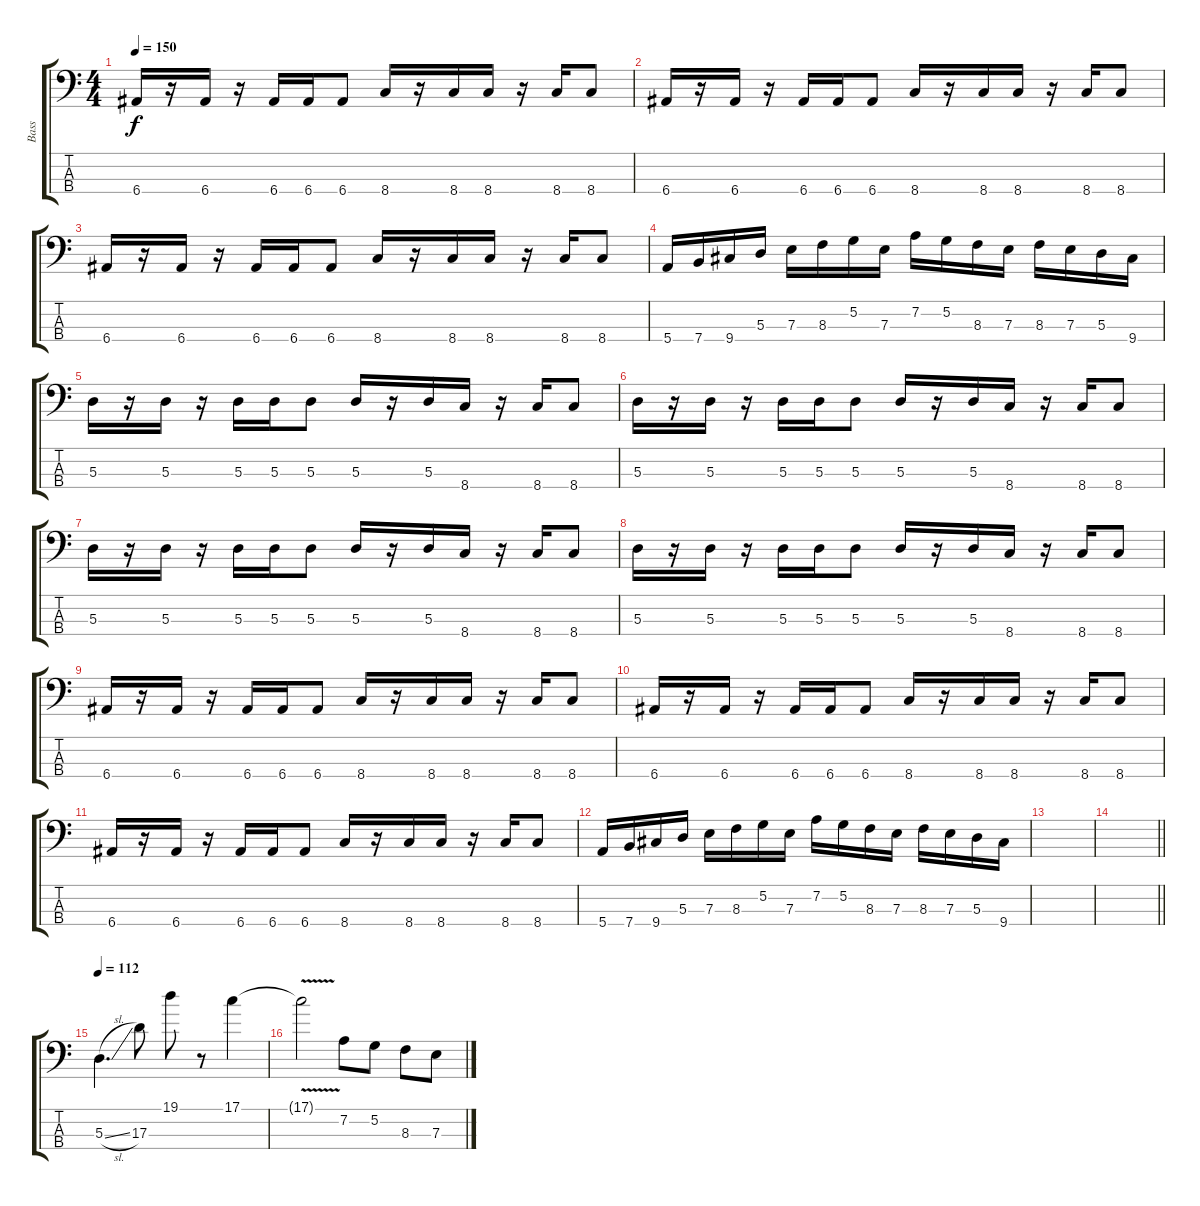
\track ("Bass" "Bass") {instrument electricbassfinger}
\staff {score tabs}
\tuning (G2 D2 A1 E1) {hide}
\ts (4 4)
\tempo 150
\clef f4
\ks c
6.4.16{dy f} r.16 6.4.16 r.16 6.4.16 6.4.16 6.4.8 8.4.16 r.16 8.4.16 8.4.16 r.16 8.4.16 8.4.8 |
6.4.16 r.16 6.4.16 r.16 6.4.16 6.4.16 6.4.8 8.4.16 r.16 8.4.16 8.4.16 r.16 8.4.16 8.4.8 |
6.4.16 r.16 6.4.16 r.16 6.4.16 6.4.16 6.4.8 8.4.16 r.16 8.4.16 8.4.16 r.16 8.4.16 8.4.8 |
5.4.16 7.4.16 9.4.16 5.3.16 7.3.16 8.3.16 5.2.16 7.3.16 7.2.16 5.2.16 8.3.16 7.3.16 8.3.16 7.3.16 5.3.16 9.4.16 |
5.3.16 r.16 5.3.16 r.16 5.3.16 5.3.16 5.3.8 5.3.16 r.16 5.3.16 8.4.16 r.16 8.4.16 8.4.8 |
5.3.16 r.16 5.3.16 r.16 5.3.16 5.3.16 5.3.8 5.3.16 r.16 5.3.16 8.4.16 r.16 8.4.16 8.4.8 |
5.3.16 r.16 5.3.16 r.16 5.3.16 5.3.16 5.3.8 5.3.16 r.16 5.3.16 8.4.16 r.16 8.4.16 8.4.8 |
5.3.16 r.16 5.3.16 r.16 5.3.16 5.3.16 5.3.8 5.3.16 r.16 5.3.16 8.4.16 r.16 8.4.16 8.4.8 |
6.4.16 r.16 6.4.16 r.16 6.4.16 6.4.16 6.4.8 8.4.16 r.16 8.4.16 8.4.16 r.16 8.4.16 8.4.8 |
6.4.16 r.16 6.4.16 r.16 6.4.16 6.4.16 6.4.8 8.4.16 r.16 8.4.16 8.4.16 r.16 8.4.16 8.4.8 |
6.4.16 r.16 6.4.16 r.16 6.4.16 6.4.16 6.4.8 8.4.16 r.16 8.4.16 8.4.16 r.16 8.4.16 8.4.8 |
5.4.16 7.4.16 9.4.16 5.3.16 7.3.16 8.3.16 5.2.16 7.3.16 7.2.16 5.2.16 8.3.16 7.3.16 8.3.16 7.3.16 5.3.16 9.4.16 |
|
\barLineRight lightlight
|
\section ("" "")
\tempo 112
5.3{sl}.4{d} 17.3.8 19.1.8 r.8 17.1.4 |
17.1{v t}.2 7.2.8 5.2.8 8.3.8 7.3.8
